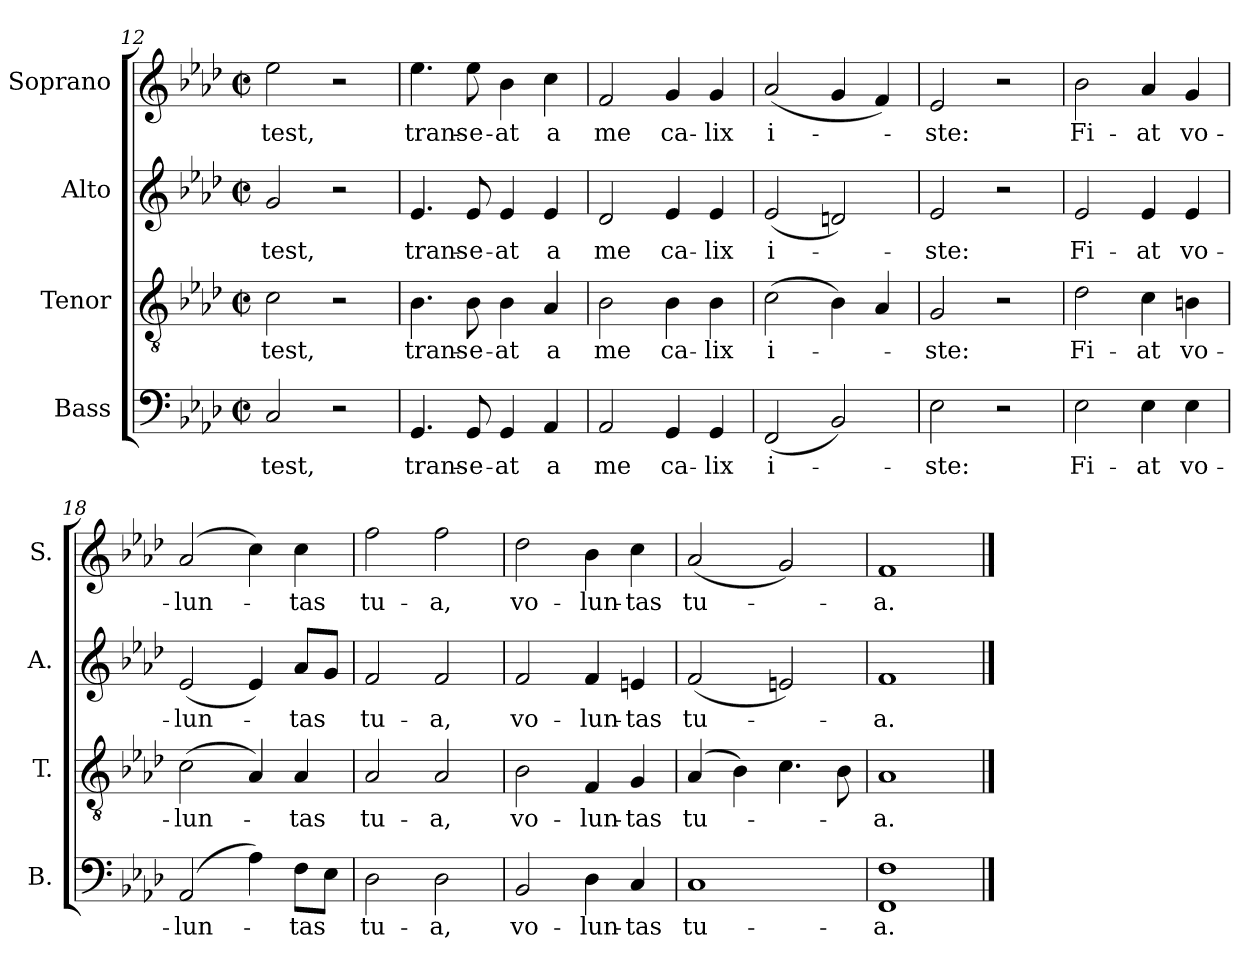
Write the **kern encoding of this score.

**kern	**text	**kern	**text	**kern	**text	**kern	**text
*part4	*part4	*part3	*part3	*part2	*part2	*part1	*part1
*staff4	*staff4	*staff3	*staff3	*staff2	*staff2	*staff1	*staff1
*I"Bass	*	*I"Tenor	*	*I"Alto	*	*I"Soprano	*
*I'B.	*	*I'T.	*	*I'A.	*	*I'S.	*
!!LO:LB:g=z
*clefF4	*	*clefGv2	*	*clefG2	*	*clefG2	*
*k[b-e-a-d-]	*	*k[b-e-a-d-]	*	*k[b-e-a-d-]	*	*k[b-e-a-d-]	*
*M2/2	*	*M2/2	*	*M2/2	*	*M2/2	*
*met(c|)	*	*met(c|)	*	*met(c|)	*	*met(c|)	*
=12	=12	=12	=12	=12	=12	=12	=12
!	!LO:LY:b	!	!LO:LY:b	!	!LO:LY:b	!	!LO:LY:b
2C/	-test,	2c\	-test,	2g/	-test,	2ee-\	-test,
2r	.	2r	.	2r	.	2r	.
=13	=13	=13	=13	=13	=13	=13	=13
!	!LO:LY:b	!	!LO:LY:b	!	!LO:LY:b	!	!LO:LY:b
4.GG/	trans-	4.B-\	trans-	4.e-/	trans-	4.ee-\	trans-
!	!LO:LY:b	!	!LO:LY:b	!	!LO:LY:b	!	!LO:LY:b
8GG/	-e-	8B-\	-e-	8e-/	-e-	8ee-\	-e-
!	!LO:LY:b	!	!LO:LY:b	!	!LO:LY:b	!	!LO:LY:b
4GG/	-at	4B-\	-at	4e-/	-at	4b-\	-at
!	!LO:LY:b	!	!LO:LY:b	!	!LO:LY:b	!	!LO:LY:b
4AA-/	a	4A-/	a	4e-/	a	4cc\	a
=14	=14	=14	=14	=14	=14	=14	=14
!	!LO:LY:b	!	!LO:LY:b	!	!LO:LY:b	!	!LO:LY:b
2AA-/	me	2B-\	me	2d-/	me	2f/	me
!	!LO:LY:b	!	!LO:LY:b	!	!LO:LY:b	!	!LO:LY:b
4GG/	ca-	4B-\	ca-	4e-/	ca-	4g/	ca-
!	!LO:LY:b	!	!LO:LY:b	!	!LO:LY:b	!	!LO:LY:b
4GG/	-lix	4B-\	-lix	4e-/	-lix	4g/	-lix
=15	=15	=15	=15	=15	=15	=15	=15
!	!LO:LY:b	!	!LO:LY:b	!	!LO:LY:b	!	!LO:LY:b
(<2FF/	i-	(>2c\	i-	(<2e-/	i-	(<2a-/	i-
2BB-/)	.	4B-\)	.	2dn/)	.	4g/	.
.	.	4A-/	.	.	.	4f/)	.
=16	=16	=16	=16	=16	=16	=16	=16
!	!LO:LY:b	!	!LO:LY:b	!	!LO:LY:b	!	!LO:LY:b
2E-\	-ste:	2G/	-ste:	2e-/	-ste:	2e-/	-ste:
2r	.	2r	.	2r	.	2r	.
!!LO:LB:g=z
=17	=17	=17	=17	=17	=17	=17	=17
!	!LO:LY:b	!	!LO:LY:b	!	!LO:LY:b	!	!LO:LY:b
2E-\	Fi-	2d-\	Fi-	2e-/	Fi-	2b-\	Fi-
!	!LO:LY:b	!	!LO:LY:b	!	!LO:LY:b	!	!LO:LY:b
4E-\	-at	4c\	-at	4e-/	-at	4a-/	-at
!	!LO:LY:b	!	!LO:LY:b	!	!LO:LY:b	!	!LO:LY:b
4E-\	vo-	4Bn\	vo-	4e-/	vo-	4g/	vo-
=18	=18	=18	=18	=18	=18	=18	=18
!	!LO:LY:b	!	!LO:LY:b	!	!LO:LY:b	!	!LO:LY:b
(>2AA-/	-lun-	(>2c\	-lun-	(<2e-/	-lun-	(>2a-/	-lun-
4A-\)	.	4A-/)	.	4e-/)	.	4cc\)	.
!	!LO:LY:b	!	!LO:LY:b	!	!LO:LY:b	!	!LO:LY:b
8F\L	-tas	4A-/	-tas	8a-/L	-tas	4cc\	-tas
8E-\J	.	.	.	8g/J	.	.	.
=19	=19	=19	=19	=19	=19	=19	=19
!	!LO:LY:b	!	!LO:LY:b	!	!LO:LY:b	!	!LO:LY:b
2D-\	tu-	2A-/	tu-	2f/	tu-	2ff\	tu-
!	!LO:LY:b	!	!LO:LY:b	!	!LO:LY:b	!	!LO:LY:b
2D-\	-a,	2A-/	-a,	2f/	-a,	2ff\	-a,
=20	=20	=20	=20	=20	=20	=20	=20
!	!LO:LY:b	!	!LO:LY:b	!	!LO:LY:b	!	!LO:LY:b
2BB-/	vo-	2B-\	vo-	2f/	vo-	2dd-\	vo-
!	!LO:LY:b	!	!LO:LY:b	!	!LO:LY:b	!	!LO:LY:b
4D-\	-lun-	4F/	-lun-	4f/	-lun-	4b-\	-lun-
!	!LO:LY:b	!	!LO:LY:b	!	!LO:LY:b	!	!LO:LY:b
4C/	-tas	4G/	-tas	4en/	-tas	4cc\	-tas
=21	=21	=21	=21	=21	=21	=21	=21
!	!LO:LY:b	!	!LO:LY:b	!	!LO:LY:b	!	!LO:LY:b
1C	tu-	(>4A-/	tu-	(<2f/	tu-	(<2a-/	tu-
.	.	4B-\)	.	.	.	.	.
.	.	4.c\	.	2en/)	.	2g/)	.
.	.	8B-\	.	.	.	.	.
=22	=22	=22	=22	=22	=22	=22	=22
!	!LO:LY:b	!	!LO:LY:b	!	!LO:LY:b	!	!LO:LY:b
1FF 1F	-a.	1A-	-a.	1f	-a.	1f	-a.
==	==	==	==	==	==	==	==
*-	*-	*-	*-	*-	*-	*-	*-
